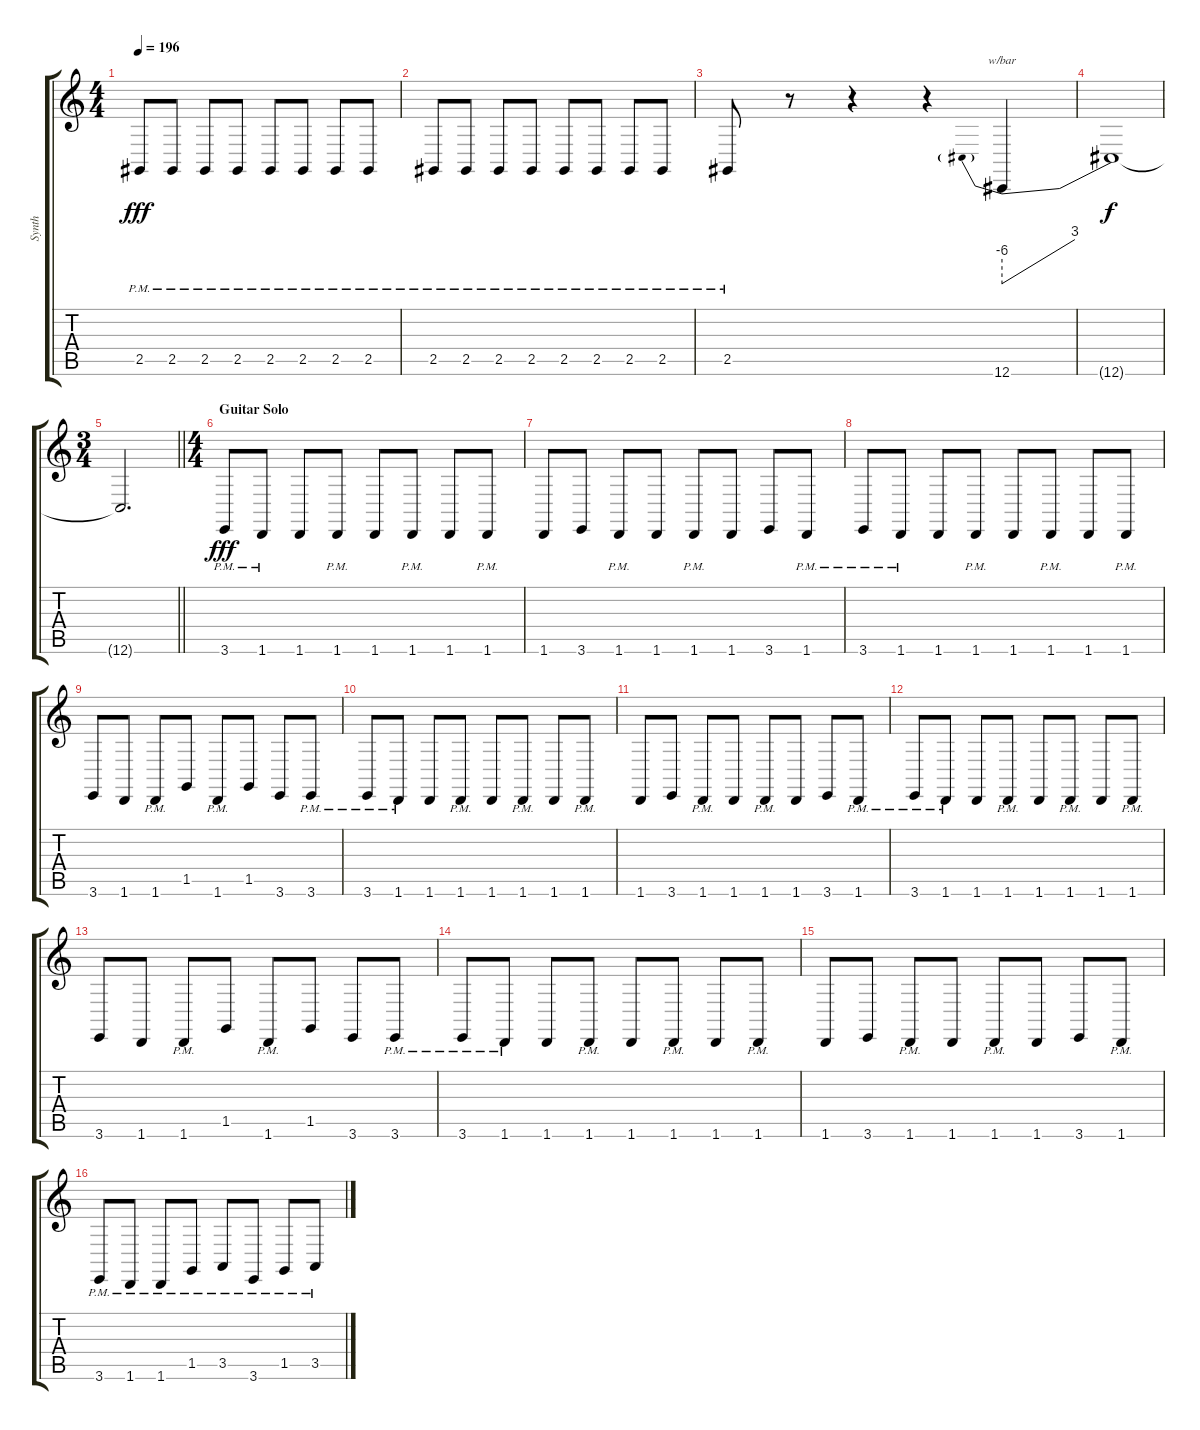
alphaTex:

\track ("Synth" "Synth") {instrument lead2sawtooth}
\staff {score tabs}
\tuning (Db4 Ab3 E3 B2 Gb2 Db2) {hide}
\ts (4 4)
\tempo 196
\clef g2
\ks c
2.5{pm}.8{dy fff} 2.5{pm}.8 2.5{pm}.8 2.5{pm}.8 2.5{pm}.8 2.5{pm}.8 2.5{pm}.8 2.5{pm}.8 |
2.5{pm}.8 2.5{pm}.8 2.5{pm}.8 2.5{pm}.8 2.5{pm}.8 2.5{pm}.8 2.5{pm}.8 2.5{pm}.8 |
2.5{pm}.8 r.8 r.4 r.4 12.6.4{tbe (predivedive default 0 -24 60 12)} |
12.6{t}.1{dy f} |
\ts (3 4)
\barLineRight lightlight
12.6{t}.2{d} |
\ts (4 4)
\section ("" "Guitar Solo")
3.6{pm}.8{dy fff} 1.6{pm}.8 1.6.8 1.6{pm}.8 1.6.8 1.6{pm}.8 1.6.8 1.6{pm}.8 |
1.6.8 3.6.8 1.6{pm}.8 1.6.8 1.6{pm}.8 1.6.8 3.6.8 1.6{pm}.8 |
3.6{pm}.8 1.6{pm}.8 1.6.8 1.6{pm}.8 1.6.8 1.6{pm}.8 1.6.8 1.6{pm}.8 |
3.6.8 1.6.8 1.6{pm}.8 1.5.8 1.6{pm}.8 1.5.8 3.6.8 3.6{pm}.8 |
3.6{pm}.8 1.6{pm}.8 1.6.8 1.6{pm}.8 1.6.8 1.6{pm}.8 1.6.8 1.6{pm}.8 |
1.6.8 3.6.8 1.6{pm}.8 1.6.8 1.6{pm}.8 1.6.8 3.6.8 1.6{pm}.8 |
3.6{pm}.8 1.6{pm}.8 1.6.8 1.6{pm}.8 1.6.8 1.6{pm}.8 1.6.8 1.6{pm}.8 |
3.6.8 1.6.8 1.6{pm}.8 1.5.8 1.6{pm}.8 1.5.8 3.6.8 3.6{pm}.8 |
3.6{pm}.8 1.6{pm}.8 1.6.8 1.6{pm}.8 1.6.8 1.6{pm}.8 1.6.8 1.6{pm}.8 |
1.6.8 3.6.8 1.6{pm}.8 1.6.8 1.6{pm}.8 1.6.8 3.6.8 1.6{pm}.8 |
3.6{pm}.8 1.6{pm}.8 1.6{pm}.8 1.5{pm}.8 3.5{pm}.8 3.6{pm}.8 1.5{pm}.8 3.5{pm}.8
